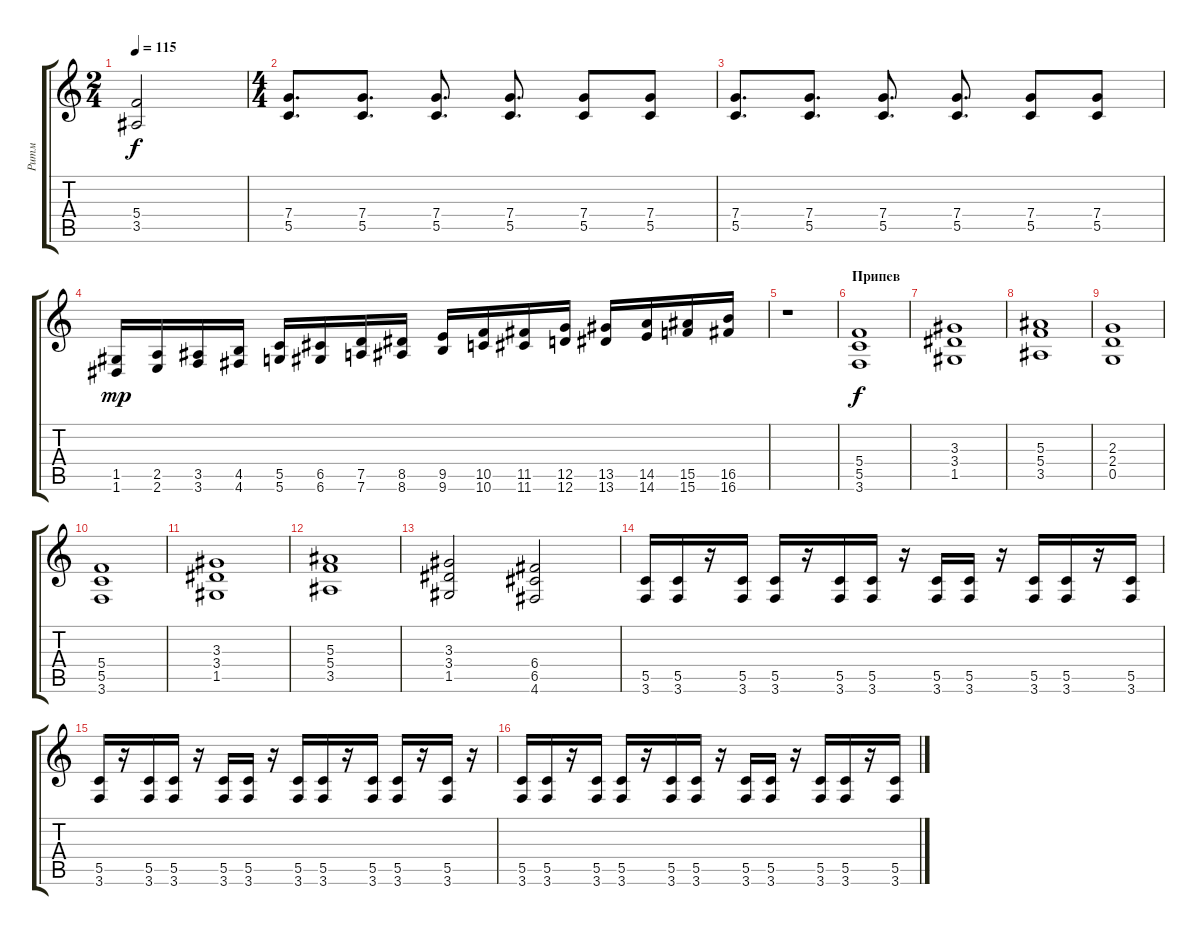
\track ("Ритм" "Ритм") {instrument distortionguitar}
\staff {score tabs}
\tuning (D4 A3 F3 C3 G2 D2) {hide}
\ts (2 4)
\tempo 115
\clef g2
\ks c
(5.4 3.5).2{dy f} |
\ts (4 4)
(7.4 5.5).8{d} (7.4 5.5).8{d} (7.4 5.5).8{d} (7.4 5.5).8{d} (7.4 5.5).8 (7.4 5.5).8 |
(7.4 5.5).8{d} (7.4 5.5).8{d} (7.4 5.5).8{d} (7.4 5.5).8{d} (7.4 5.5).8 (7.4 5.5).8 |
(1.5 1.6).16{dy mp} (2.5 2.6).16 (3.5 3.6).16 (4.5 4.6).16 (5.5 5.6).16 (6.5 6.6).16 (7.5 7.6).16 (8.5 8.6).16 (9.5 9.6).16 (10.5 10.6).16 (11.5 11.6).16 (12.5 12.6).16 (13.5 13.6).16 (14.5 14.6).16 (15.5 15.6).16 (16.5 16.6).16 |
r.1 |
\section ("" "Припев")
(5.4 5.5 3.6).1{dy f} |
(3.3 3.4 1.5).1 |
(5.3 5.4 3.5).1 |
(2.3 2.4 0.5).1 |
(5.4 5.5 3.6).1 |
(3.3 3.4 1.5).1 |
(5.3 5.4 3.5).1 |
(3.3 3.4 1.5).2 (6.4 6.5 4.6).2 |
\section ("" "")
(5.5 3.6).16 (5.5 3.6).16 r.16 (5.5 3.6).16 (5.5 3.6).16 r.16 (5.5 3.6).16 (5.5 3.6).16 r.16 (5.5 3.6).16 (5.5 3.6).16 r.16 (5.5 3.6).16 (5.5 3.6).16 r.16 (5.5 3.6).16 |
(5.5 3.6).16 r.16 (5.5 3.6).16 (5.5 3.6).16 r.16 (5.5 3.6).16 (5.5 3.6).16 r.16 (5.5 3.6).16 (5.5 3.6).16 r.16 (5.5 3.6).16 (5.5 3.6).16 r.16 (5.5 3.6).16 r.16 |
(5.5 3.6).16 (5.5 3.6).16 r.16 (5.5 3.6).16 (5.5 3.6).16 r.16 (5.5 3.6).16 (5.5 3.6).16 r.16 (5.5 3.6).16 (5.5 3.6).16 r.16 (5.5 3.6).16 (5.5 3.6).16 r.16 (5.5 3.6).16
